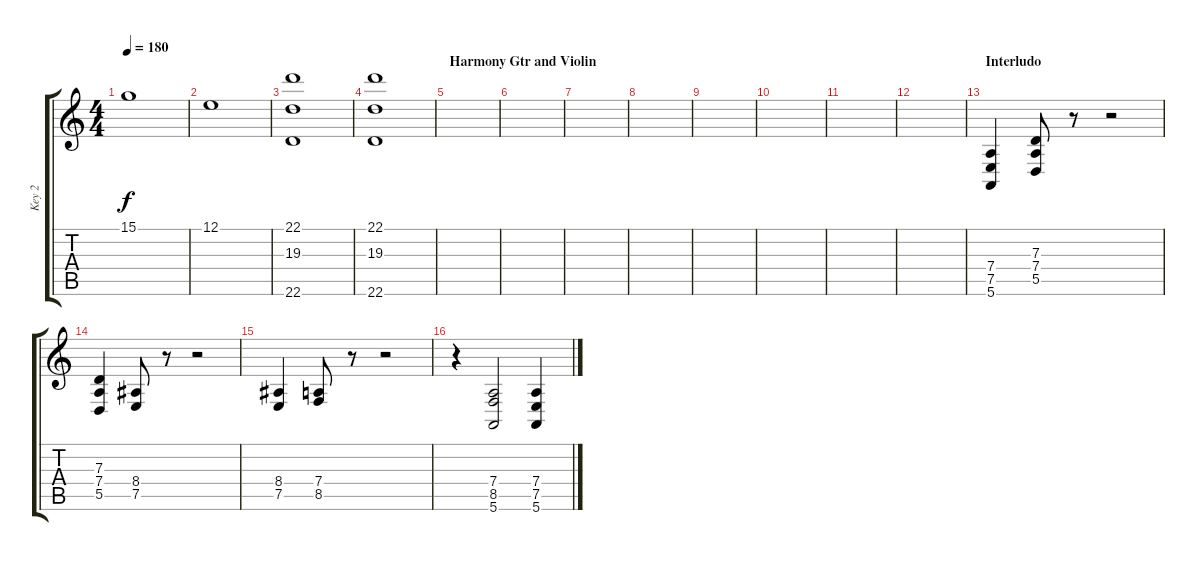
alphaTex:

\track ("Key 2" "Key 2") {instrument stringensemble1}
\staff {score tabs}
\tuning (E4 B3 G3 D3 A2 E2) {hide}
\ts (4 4)
\tempo 180
\clef g2
\ks c
15.1.1{dy f} |
12.1.1 |
(22.1 19.3 22.6).1 |
(22.1 19.3 22.6).1 |
\section ("" "Harmony Gtr and Violin")
|
|
|
|
|
|
|
|
\section ("" "Interludo")
(7.4 7.5 5.6).4 (7.3 7.4 5.5).8 r.8 r.2 |
(7.3 7.4 5.5).4 (8.4 7.5).8 r.8 r.2 |
(8.4 7.5).4 (7.4 8.5).8 r.8 r.2 |
r.4 (7.4 8.5 5.6).2 (7.4 7.5 5.6).4
